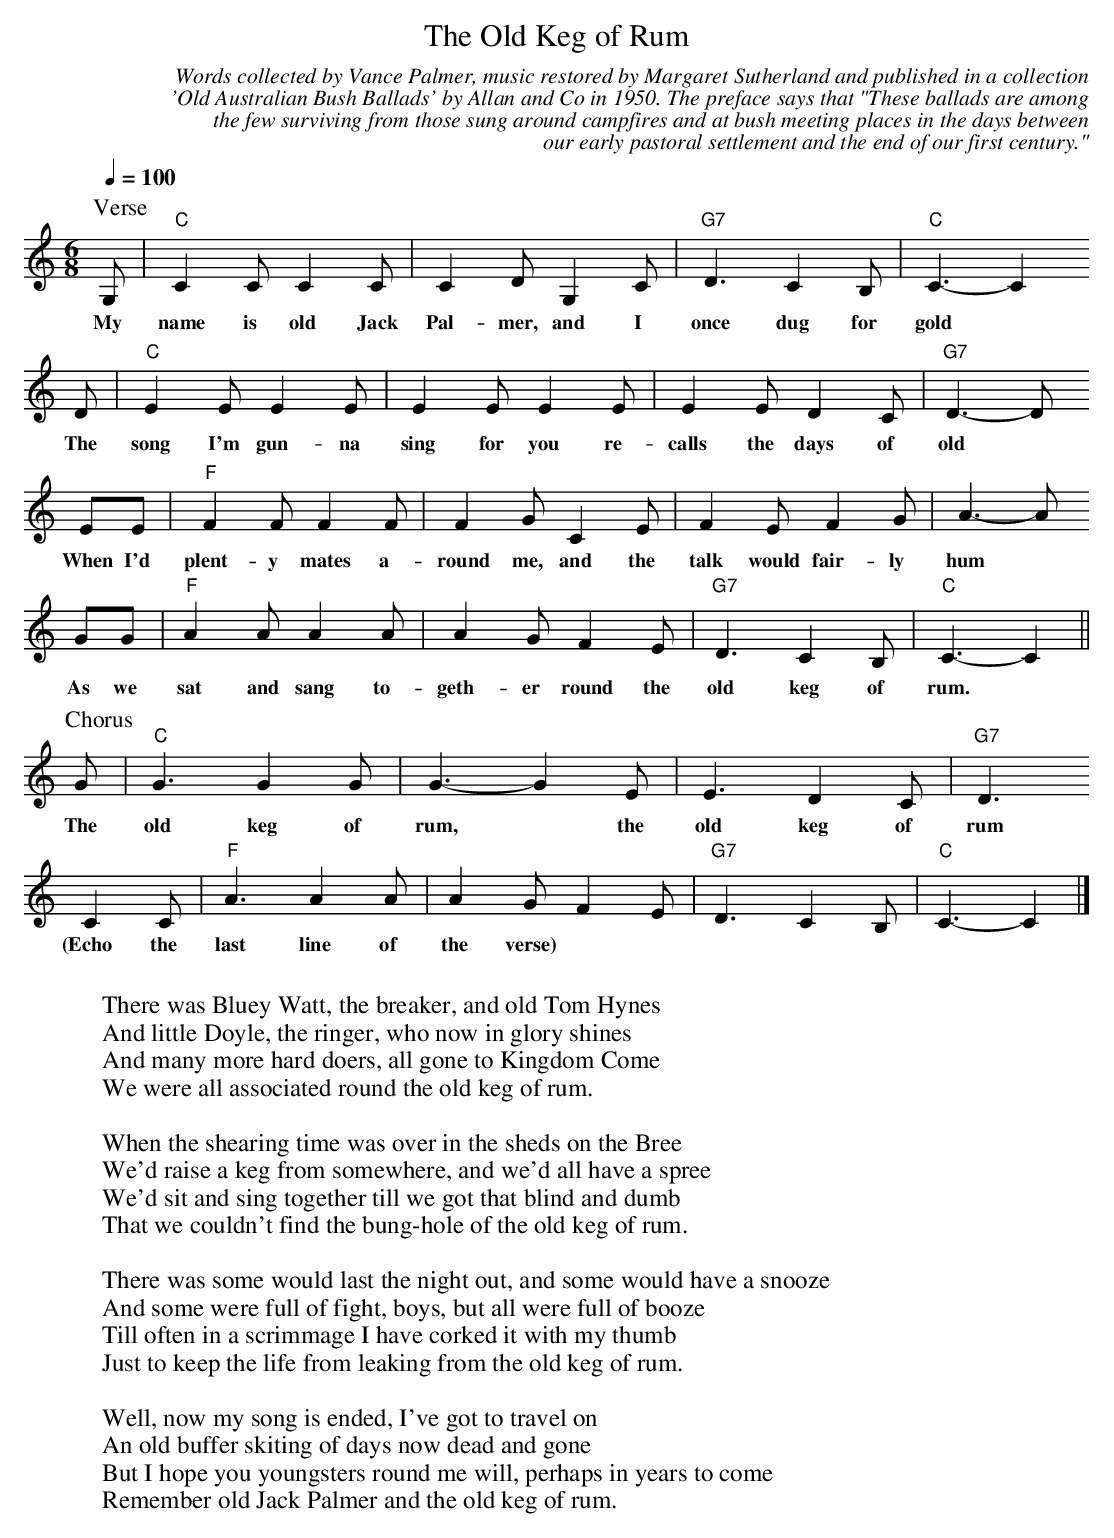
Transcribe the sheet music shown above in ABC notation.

X:1
T:Old Keg of Rum, The
C:Words collected by Vance Palmer, music restored by Margaret Sutherland and published in a collection
C:'Old Australian Bush Ballads' by Allan and Co in 1950. The preface says that "These ballads are among
C:the few surviving from those sung around campfires and at bush meeting places in the days between
C:our early pastoral settlement and the end of our first century."
M:6/8
L:1/8
Q:1/4=100
K:Cmaj
P:Verse
G,|"C"C2CC2C|C2DG,2C|"G7"D3C2B,|"C"C3-C2
w:My name is old Jack Pal-mer, and I once dug for gold*
D|"C"E2E E2E|E2EE2E|E2ED2C|"G7"D3-D
w:The song I'm gun-na sing for you re-calls the days of old*
EE|"F"F2FF2F|F2GC2E|F2EF2G|A3-A
w:When I'd plent-y mates a-round me, and the talk would fair-ly hum*
GG|"F"A2AA2A|A2GF2E|"G7"D3C2B,|"C"C3-C2||
w:As we sat and sang to-geth-er round the old keg of rum.
P:Chorus
G|"C"G3G2G|G3-G2E|E3D2C|"G7"D3
w:The old keg of rum,* the old keg of rum
C2C|"F"A3A2A|A2GF2E|"G7"D3 C2B,|"C"C3-C2|]
w:(Echo the last line of the verse)
W:
W:There was Bluey Watt, the breaker, and old Tom Hynes
W:And little Doyle, the ringer, who now in glory shines
W:And many more hard doers, all gone to Kingdom Come
W:We were all associated round the old keg of rum.
W:
W:When the shearing time was over in the sheds on the Bree
W:We'd raise a keg from somewhere, and we'd all have a spree
W:We'd sit and sing together till we got that blind and dumb
W:That we couldn't find the bung-hole of the old keg of rum.
W:
W:There was some would last the night out, and some would have a snooze
W:And some were full of fight, boys, but all were full of booze
W:Till often in a scrimmage I have corked it with my thumb
W:Just to keep the life from leaking from the old keg of rum.
W:
W:Well, now my song is ended, I've got to travel on
W:An old buffer skiting of days now dead and gone
W:But I hope you youngsters round me will, perhaps in years to come
W:Remember old Jack Palmer and the old keg of rum.
